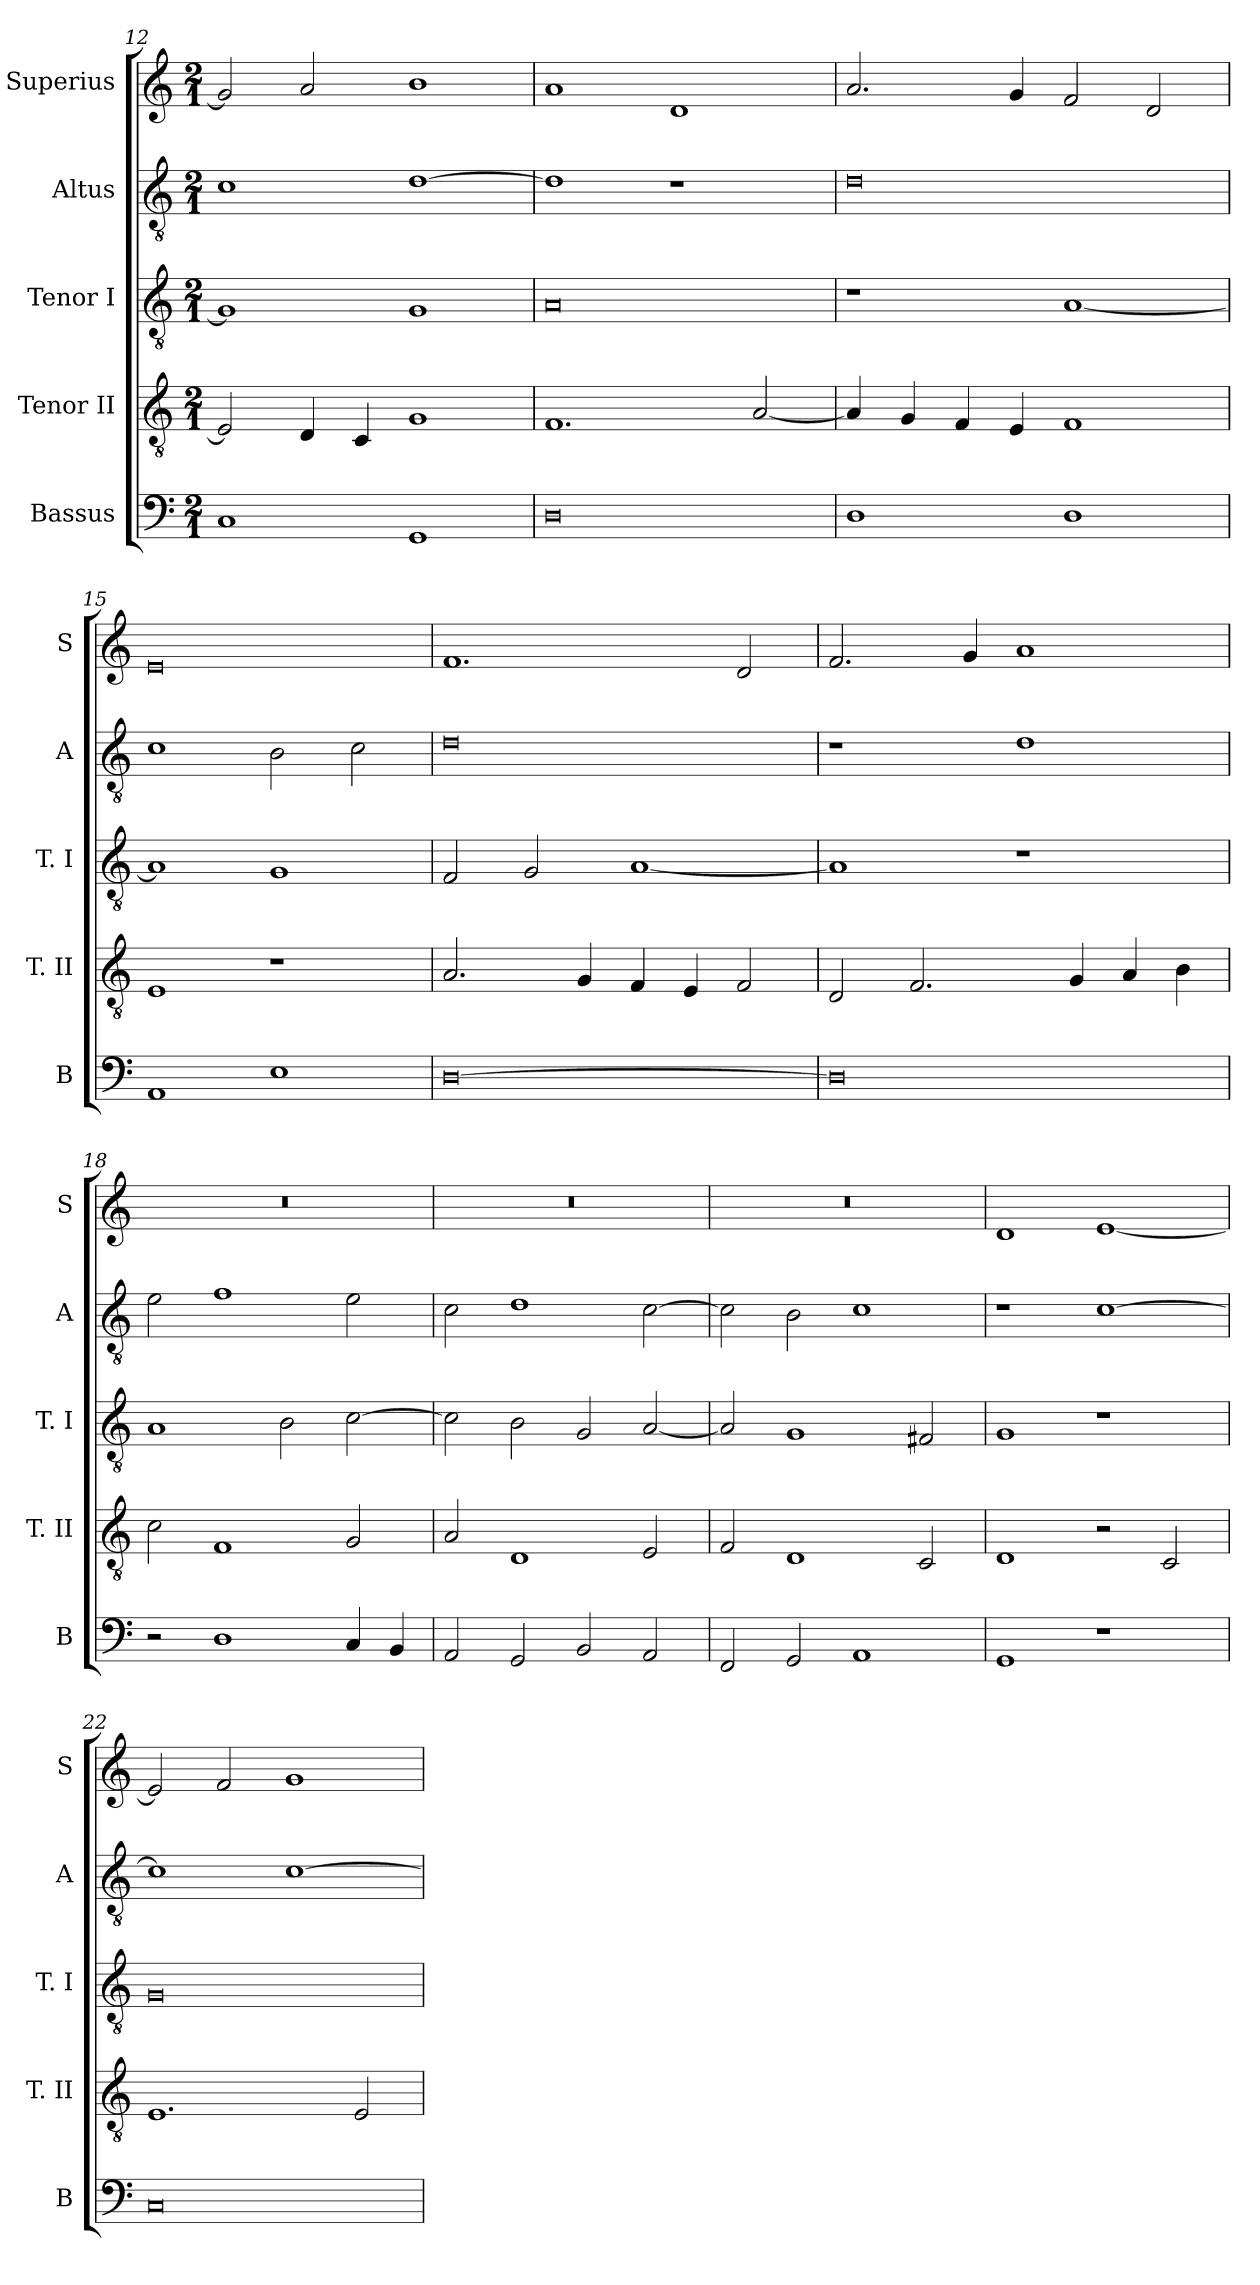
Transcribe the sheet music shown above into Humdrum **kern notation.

**kern	**kern	**kern	**kern	**kern
*part5	*part4	*part3	*part2	*part1
*staff5	*staff4	*staff3	*staff2	*staff1
*I"Bassus	*I"Tenor II	*I"Tenor I	*I"Altus	*I"Superius
*I'B	*I'T. II	*I'T. I	*I'A	*I'S
*clefF4	*clefGv2	*clefGv2	*clefGv2	*clefG2
*k[]	*k[]	*k[]	*k[]	*k[]
*C:	*C:	*C:	*C:	*C:
*M2/1	*M2/1	*M2/1	*M2/1	*M2/1
=12	=12	=12	=12	=12
1C	2E]	1G]	1c	2g]
.	4D	.	.	2a
.	4C	.	.	.
1GG	1G	1G	[1d	1b
=13	=13	=13	=13	=13
0D	1.F	0A	1d]	1a
.	.	.	1r	1d
.	[2A	.	.	.
=14	=14	=14	=14	=14
1D	4A]	1r	0d	2.a
.	4G	.	.	.
.	4F	.	.	.
.	4E	.	.	4g
1D	1F	[1A	.	2f
.	.	.	.	2d
=15	=15	=15	=15	=15
1AA	1E	1A]	1c	0e
1E	1r	1G	2B	.
.	.	.	2c	.
=16	=16	=16	=16	=16
[0D	2.A	2F	0d	1.f
.	.	2G	.	.
.	4G	.	.	.
.	4F	[1A	.	.
.	4E	.	.	.
.	2F	.	.	2d
=17	=17	=17	=17	=17
0D]	2D	1A]	1r	2.f
.	2.F	.	.	.
.	.	.	.	4g
.	.	1r	1d	1a
.	4G	.	.	.
.	4A	.	.	.
.	4B	.	.	.
=18	=18	=18	=18	=18
2r	2c	1A	2e	0r
1D	1F	.	1f	.
.	.	2B	.	.
4C	2G	[2c	2e	.
4BB	.	.	.	.
=19	=19	=19	=19	=19
2AA	2A	2c]	2c	0r
2GG	1D	2B	1d	.
2BB	.	2G	.	.
2AA	2E	[2A	[2c	.
=20	=20	=20	=20	=20
2FF	2F	2A]	2c]	0r
2GG	1D	1G	2B	.
1AA	.	.	1c	.
.	2C	2F#X	.	.
=21	=21	=21	=21	=21
1GG	1D	1G	1r	1d
1r	2r	1r	[1c	[1e
.	2C	.	.	.
=22	=22	=22	=22	=22
0C	1.E	0G	1c]	2e]
.	.	.	.	2f
.	.	.	[1c	1g
.	2E	.	.	.
=	=	=	=	=
*-	*-	*-	*-	*-
